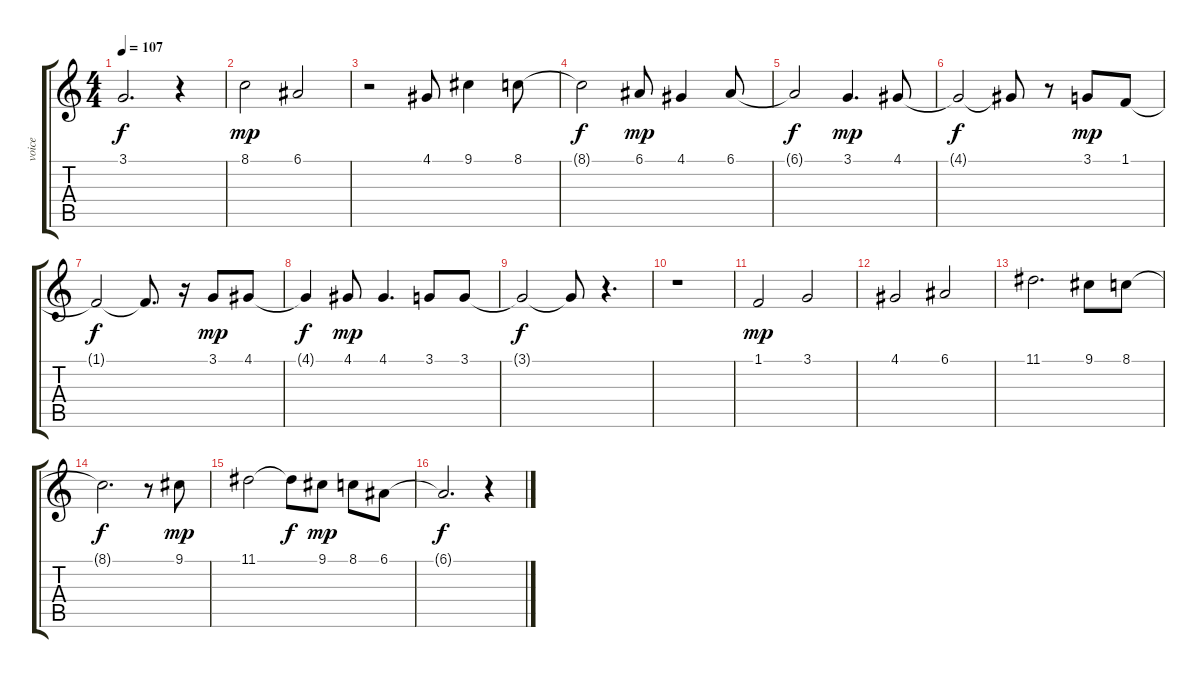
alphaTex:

\track ("voice" "voice") {instrument flute}
\staff {score tabs}
\tuning (E4 B3 G3 D3 A2 E2) {hide}
\ts (4 4)
\tempo 107
\clef g2
\ks c
3.1{t}.2{d dy f} r.4 |
8.1.2{dy mp} 6.1.2 |
r.2 4.1.8 9.1.4 8.1.8 |
8.1{t}.2{dy f} 6.1.8{dy mp} 4.1.4 6.1.8 |
6.1{t}.2{dy f} 3.1.4{d dy mp} 4.1.8 |
4.1{t}.2{dy f} 4.1{t}.8 r.8 3.1.8{dy mp} 1.1.8 |
1.1{t}.2{dy f} 1.1{t}.8{d} r.16 3.1.8{dy mp} 4.1.8 |
4.1{t}.4{dy f} 4.1.8{dy mp} 4.1.4{d} 3.1.8 3.1.8 |
3.1{t}.2{dy f} 3.1{t}.8 r.4{d} |
r.1 |
1.1.2{dy mp} 3.1.2 |
4.1.2 6.1.2 |
11.1.2{d} 9.1.8 8.1.8 |
8.1{t}.2{d dy f} r.8 9.1.8{dy mp} |
11.1.2 11.1{t}.8{dy f} 9.1.8{dy mp} 8.1.8 6.1.8 |
6.1{t}.2{d dy f} r.4
